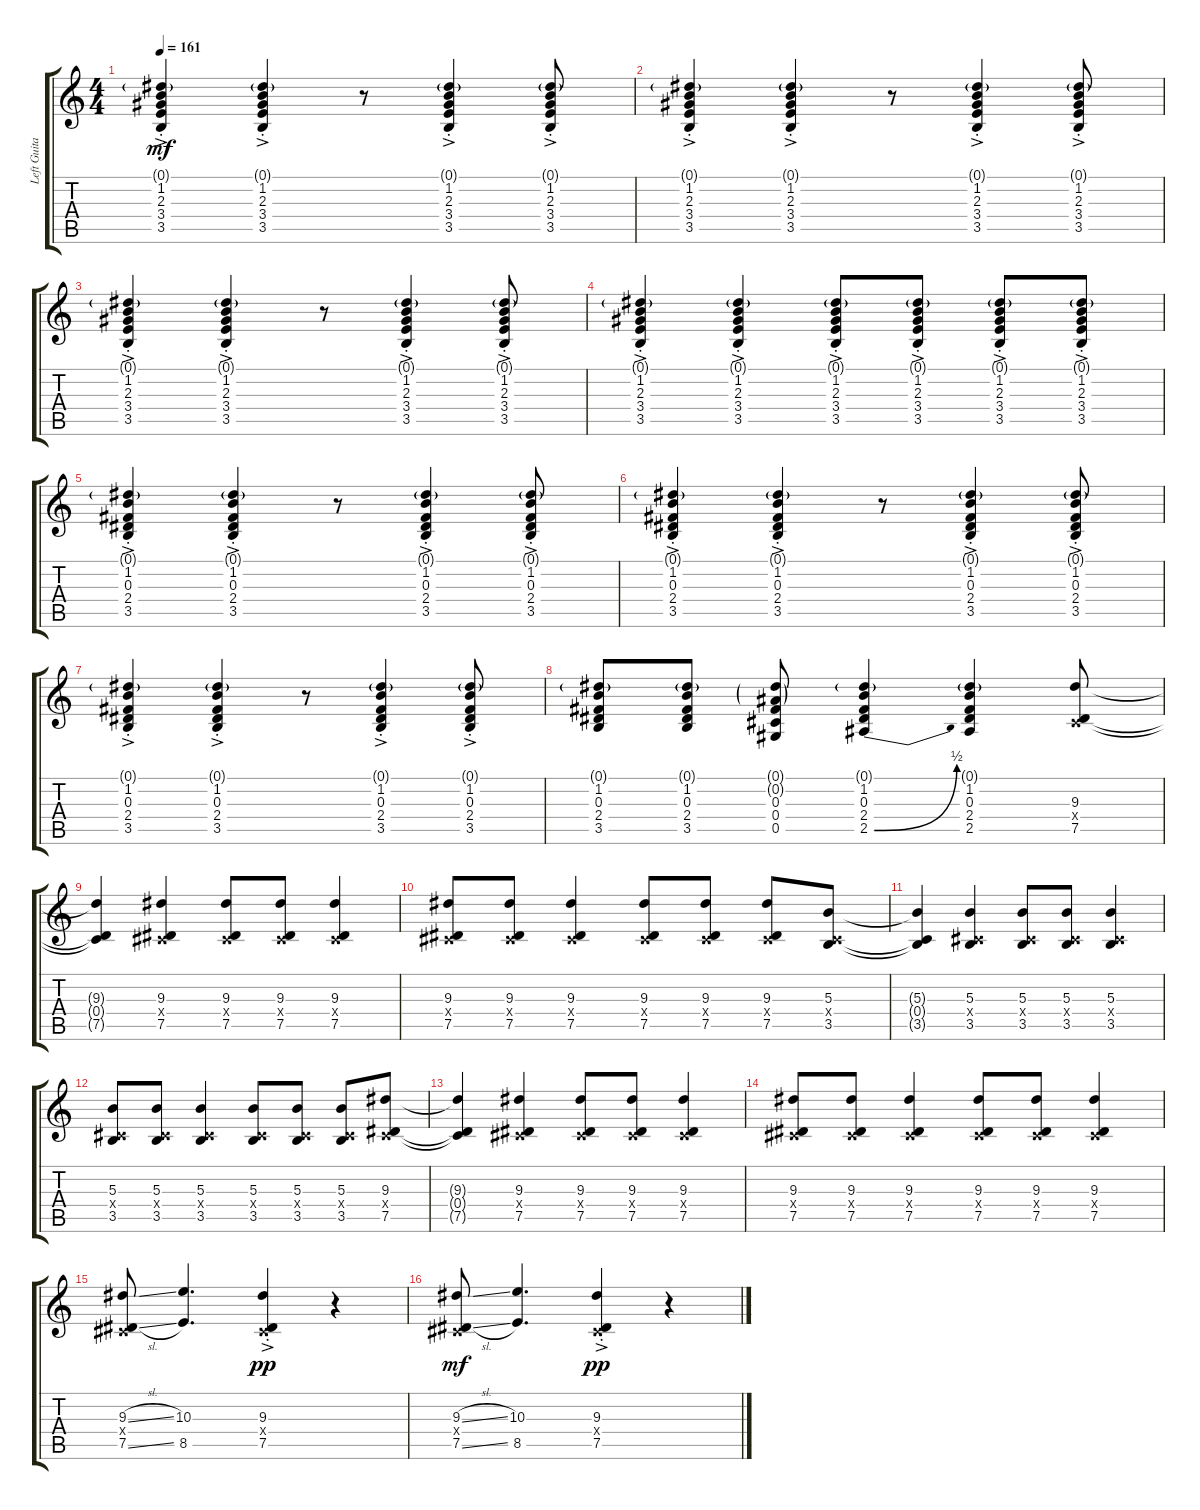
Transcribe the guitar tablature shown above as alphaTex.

\track ("Left Guitar" "Left Guita") {instrument distortionguitar}
\staff {score tabs}
\tuning (Eb4 Bb3 Gb3 Db3 Ab2 Eb2) {hide}
\ts (4 4)
\tempo 161
\clef g2
\ks c
(0.1{g} 1.2 2.3 3.4 3.5{ac st}).4{dy mf} (0.1{g} 1.2 2.3 3.4 3.5{ac st}).4 r.8 (0.1{g} 1.2 2.3{ac st} 3.4 3.5{ac st}).4 (0.1{g} 1.2 2.3{ac st} 3.4 3.5{ac st}).8 |
(0.1{g} 1.2 2.3 3.4 3.5{ac st}).4 (0.1{g} 1.2 2.3 3.4 3.5{ac st}).4 r.8 (0.1{g} 1.2 2.3{ac st} 3.4 3.5{ac st}).4 (0.1{g} 1.2 2.3{ac st} 3.4 3.5{ac st}).8 |
(0.1{g} 1.2 2.3 3.4 3.5{ac st}).4 (0.1{g} 1.2 2.3 3.4 3.5{ac st}).4 r.8 (0.1{g} 1.2 2.3{ac st} 3.4 3.5{ac st}).4 (0.1{g} 1.2 2.3{ac st} 3.4 3.5{ac st}).8 |
(0.1{g} 1.2 2.3 3.4 3.5{ac st}).4 (0.1{g} 1.2 2.3 3.4 3.5{ac st}).4 (0.1{g} 1.2 2.3{ac st} 3.4 3.5{ac st}).8 (0.1{g} 1.2 2.3{ac st} 3.4 3.5{ac st}).8 (0.1{g} 1.2 2.3{ac st} 3.4 3.5{ac st}).8 (0.1{g} 1.2 2.3{ac st} 3.4 3.5{ac st}).8 |
(0.1{g} 1.2 0.3 2.4 3.5{ac st}).4 (0.1{g} 1.2 0.3 2.4 3.5{ac st}).4 r.8 (0.1{g} 1.2 0.3{ac st} 2.4 3.5{ac st}).4 (0.1{g} 1.2 0.3{ac st} 2.4 3.5{ac st}).8 |
(0.1{g} 1.2 0.3 2.4 3.5{ac st}).4 (0.1{g} 1.2 0.3 2.4 3.5{ac st}).4 r.8 (0.1{g} 1.2 0.3{ac st} 2.4 3.5{ac st}).4 (0.1{g} 1.2 0.3{ac st} 2.4 3.5{ac st}).8 |
(0.1{g} 1.2 0.3 2.4 3.5{ac st}).4 (0.1{g} 1.2 0.3 2.4 3.5{ac st}).4 r.8 (0.1{g} 1.2 0.3{ac st} 2.4 3.5{ac st}).4 (0.1{g} 1.2 0.3{ac st} 2.4 3.5{ac st}).8 |
(0.1{g} 1.2 0.3 2.4 3.5).8 (0.1{g} 1.2 0.3 2.4 3.5).8 (0.1{g} 0.2{g} 0.3 0.4 0.5).8 (0.1{g} 1.2 0.3 2.4 2.5{be (bend 0 0 60 2)}).4 (0.1{g} 1.2 0.3 2.4 2.5).4 (9.3 0.4{x} 7.5).8 |
(9.3{t} 0.4{t} 7.5{t}).4 (9.3 0.4{x} 7.5).4 (9.3 0.4{x} 7.5).8 (9.3 0.4{x} 7.5).8 (9.3 0.4{x} 7.5).4 |
(9.3 0.4{x} 7.5).8 (9.3 0.4{x} 7.5).8 (9.3 0.4{x} 7.5).4 (9.3 0.4{x} 7.5).8 (9.3 0.4{x} 7.5).8 (9.3 0.4{x} 7.5).8 (5.3 0.4{x} 3.5).8 |
(5.3{t} 0.4{t} 3.5{t}).4 (5.3 0.4{x} 3.5).4 (5.3 0.4{x} 3.5).8 (5.3 0.4{x} 3.5).8 (5.3 0.4{x} 3.5).4 |
(5.3 0.4{x} 3.5).8 (5.3 0.4{x} 3.5).8 (5.3 0.4{x} 3.5).4 (5.3 0.4{x} 3.5).8 (5.3 0.4{x} 3.5).8 (5.3 0.4{x} 3.5).8 (9.3 0.4{x} 7.5).8 |
(9.3{t} 0.4{t} 7.5{t}).4 (9.3 0.4{x} 7.5).4 (9.3 0.4{x} 7.5).8 (9.3 0.4{x} 7.5).8 (9.3 0.4{x} 7.5).4 |
(9.3 0.4{x} 7.5).8 (9.3 0.4{x} 7.5).8 (9.3 0.4{x} 7.5).4 (9.3 0.4{x} 7.5).8 (9.3 0.4{x} 7.5).8 (9.3 0.4{x} 7.5).4 |
(9.3{sl} 0.4{x} 7.5{sl}).8 (10.3 8.5).4{d} (9.3{ac st} 0.4{ac st x} 7.5{ac st}).4{dy pp} r.4 |
(9.3{sl} 0.4{x} 7.5{sl}).8{dy mf} (10.3 8.5).4{d} (9.3{ac st} 0.4{ac st x} 7.5{ac st}).4{dy pp} r.4
